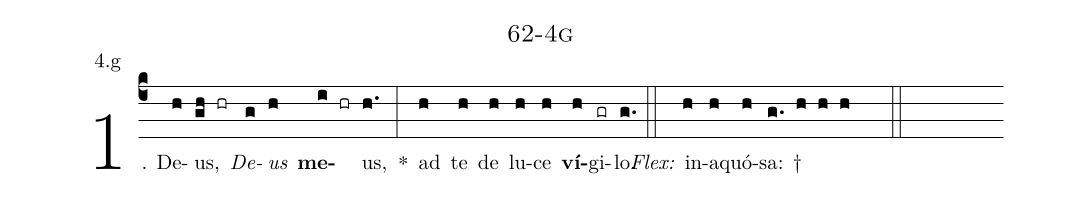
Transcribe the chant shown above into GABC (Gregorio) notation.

name: 62-4g;
annotation: 4.g;
%%
(c4)1. De(h)us,(gh hr) <i>De</i>(g)<i>us</i>(h) <b>me</b>(i hr)us,(h.) *(:) ad(h) te(h) de(h) lu(h)ce(h) <b>ví</b>(h)gi(gr)lo.(g.) (::)
<i>Flex:</i>()  in(h)a(h)quó(h)sa: †(g. h h h  ::)
